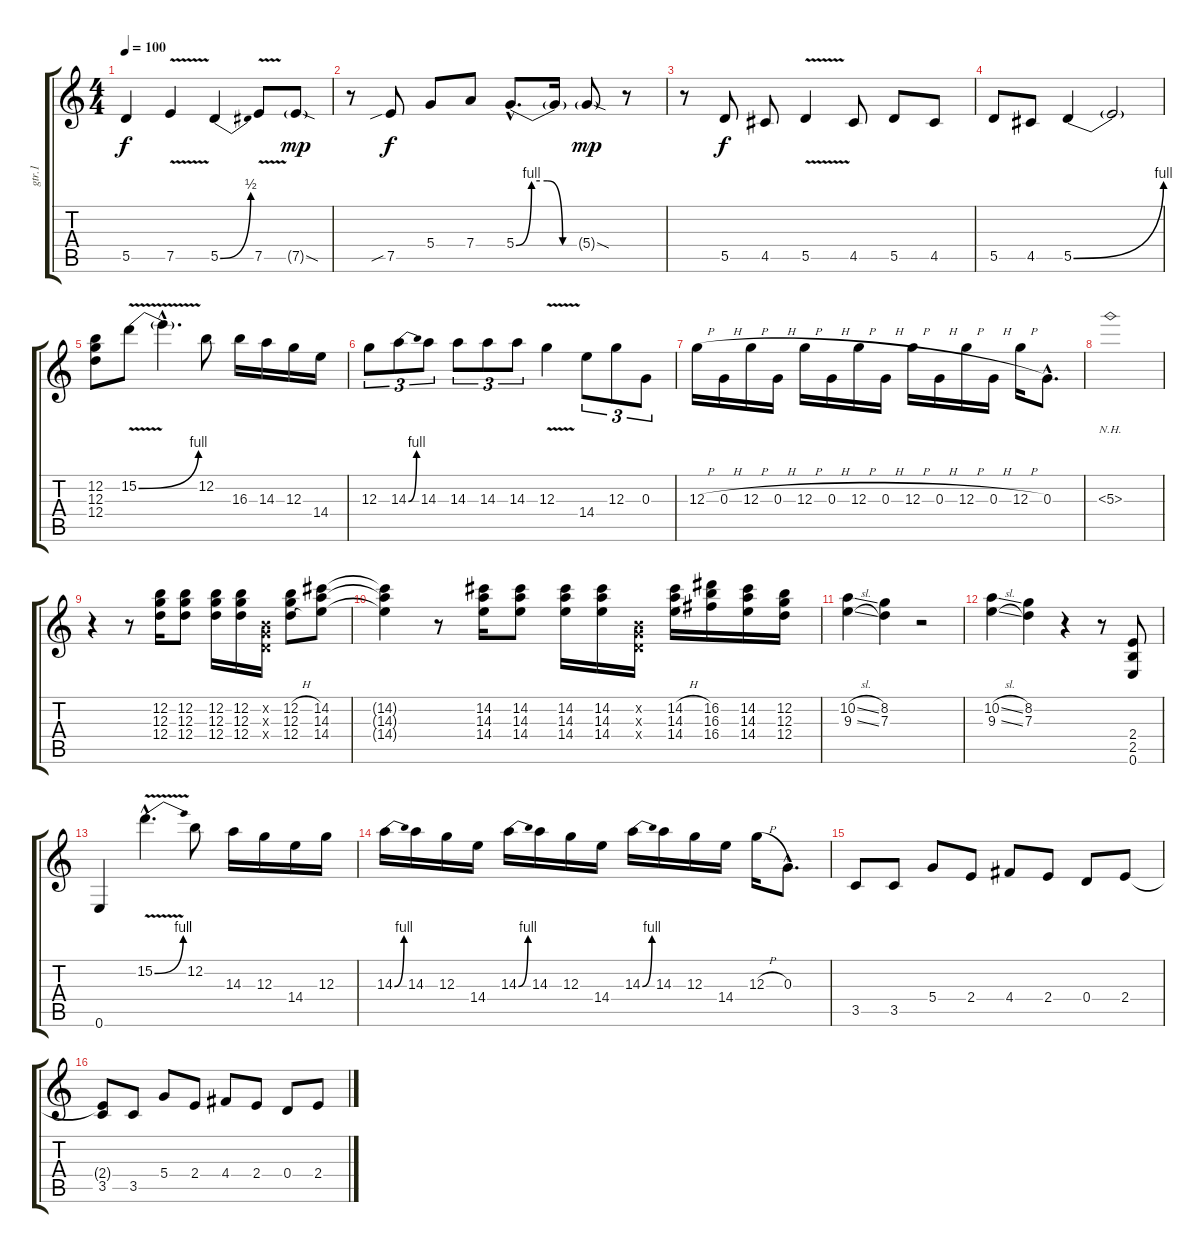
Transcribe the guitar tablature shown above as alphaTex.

\track ("gtr.1" "gtr.1") {instrument distortionguitar}
\staff {score tabs}
\tuning (E4 B3 G3 D3 A2 E2) {hide}
\ts (4 4)
\tempo 100
\clef g2
\ks c
5.5{t}.4{dy f} 7.5{v}.4 5.5{be (bend 0 0 60 2)}.4 7.5{v}.8 7.5{sod g}.8{dy mp} |
r.8 7.5{sib}.8{dy f} 5.4.8 7.4.8 5.4{be (custom 0 0 15 4 30 4 45 0 60 0) hac}.8{d} 5.4{t}.16 5.4{sod g}.8{dy mp} r.8 |
r.8 5.5.8{dy f} 4.5.8 5.5{v}.4 4.5.8 5.5.8 4.5.8 |
5.5.8 4.5.8 5.5{be (bend 0 0 60 4)}.4 5.5{t}.2 |
(12.2 12.3 12.4).8 15.2{be (bend 0 0 60 4) v}.8 15.2{hac t}.4{d} 12.2.8 16.3.16 14.3.16 12.3.16 14.4.16 |
12.3.8{tu (3 2)} 14.3{be (bend 0 0 60 4)}.8{tu (3 2)} 14.3.8{tu (3 2)} 14.3.8{tu (3 2)} 14.3.8{tu (3 2)} 14.3.8{tu (3 2)} 12.3{v}.4 14.4.8{tu (3 2)} 12.3.8{tu (3 2)} 0.3.8{tu (3 2)} |
12.3{h}.16 0.3{h}.16 12.3{h}.16 0.3{h}.16 12.3{h}.16 0.3{h}.16 12.3{h}.16 0.3{h}.16 12.3{h}.16 0.3{h}.16 12.3{h}.16 0.3{h}.16 12.3{h}.16 0.3{hac}.8{d} |
5.3{nh}.1 |
r.4 r.8 (12.2 12.3 12.4).16 (12.2 12.3 12.4).8 (12.2 12.3 12.4).16 (12.2 12.3 12.4).16 (0.2{x} 0.3{x} 0.4{x}).16 (12.2{h} 12.3{h} 12.4{h}).8 (14.2 14.3 14.4).8 |
(14.2{t} 14.3{t} 14.4{t}).4 r.8 (14.2 14.3 14.4).16 (14.2 14.3 14.4).8 (14.2 14.3 14.4).16 (14.2 14.3 14.4).16 (0.2{x} 0.3{x} 0.4{x}).16 (14.2{h} 14.3{h} 14.4{h}).16 (16.2 16.3 16.4).16 (14.2 14.3 14.4).16 (12.2 12.3 12.4).16 |
(10.2{sl} 9.3{sl}).4 (8.2 7.3).4 r.2 |
(10.2{sl} 9.3{sl}).4 (8.2 7.3).4 r.4 r.8 (2.4 2.5 0.6).8 |
0.6.4 15.2{be (bend 0 0 60 4) v hac}.4{d} 12.2.8 14.3.16 12.3.16 14.4.16 12.3.16 |
14.3{be (bend 0 0 60 4)}.16 14.3.16 12.3.16 14.4.16 14.3{be (bend 0 0 60 4)}.16 14.3.16 12.3.16 14.4.16 14.3{be (bend 0 0 60 4)}.16 14.3.16 12.3.16 14.4.16 12.3{h}.16 0.3{hac}.8{d} |
3.5.8 3.5.8 5.4.8 2.4.8 4.4.8 2.4.8 0.4.8 2.4.8 |
(2.4{t} 3.5).8 3.5.8 5.4.8 2.4.8 4.4.8 2.4.8 0.4.8 2.4.8
